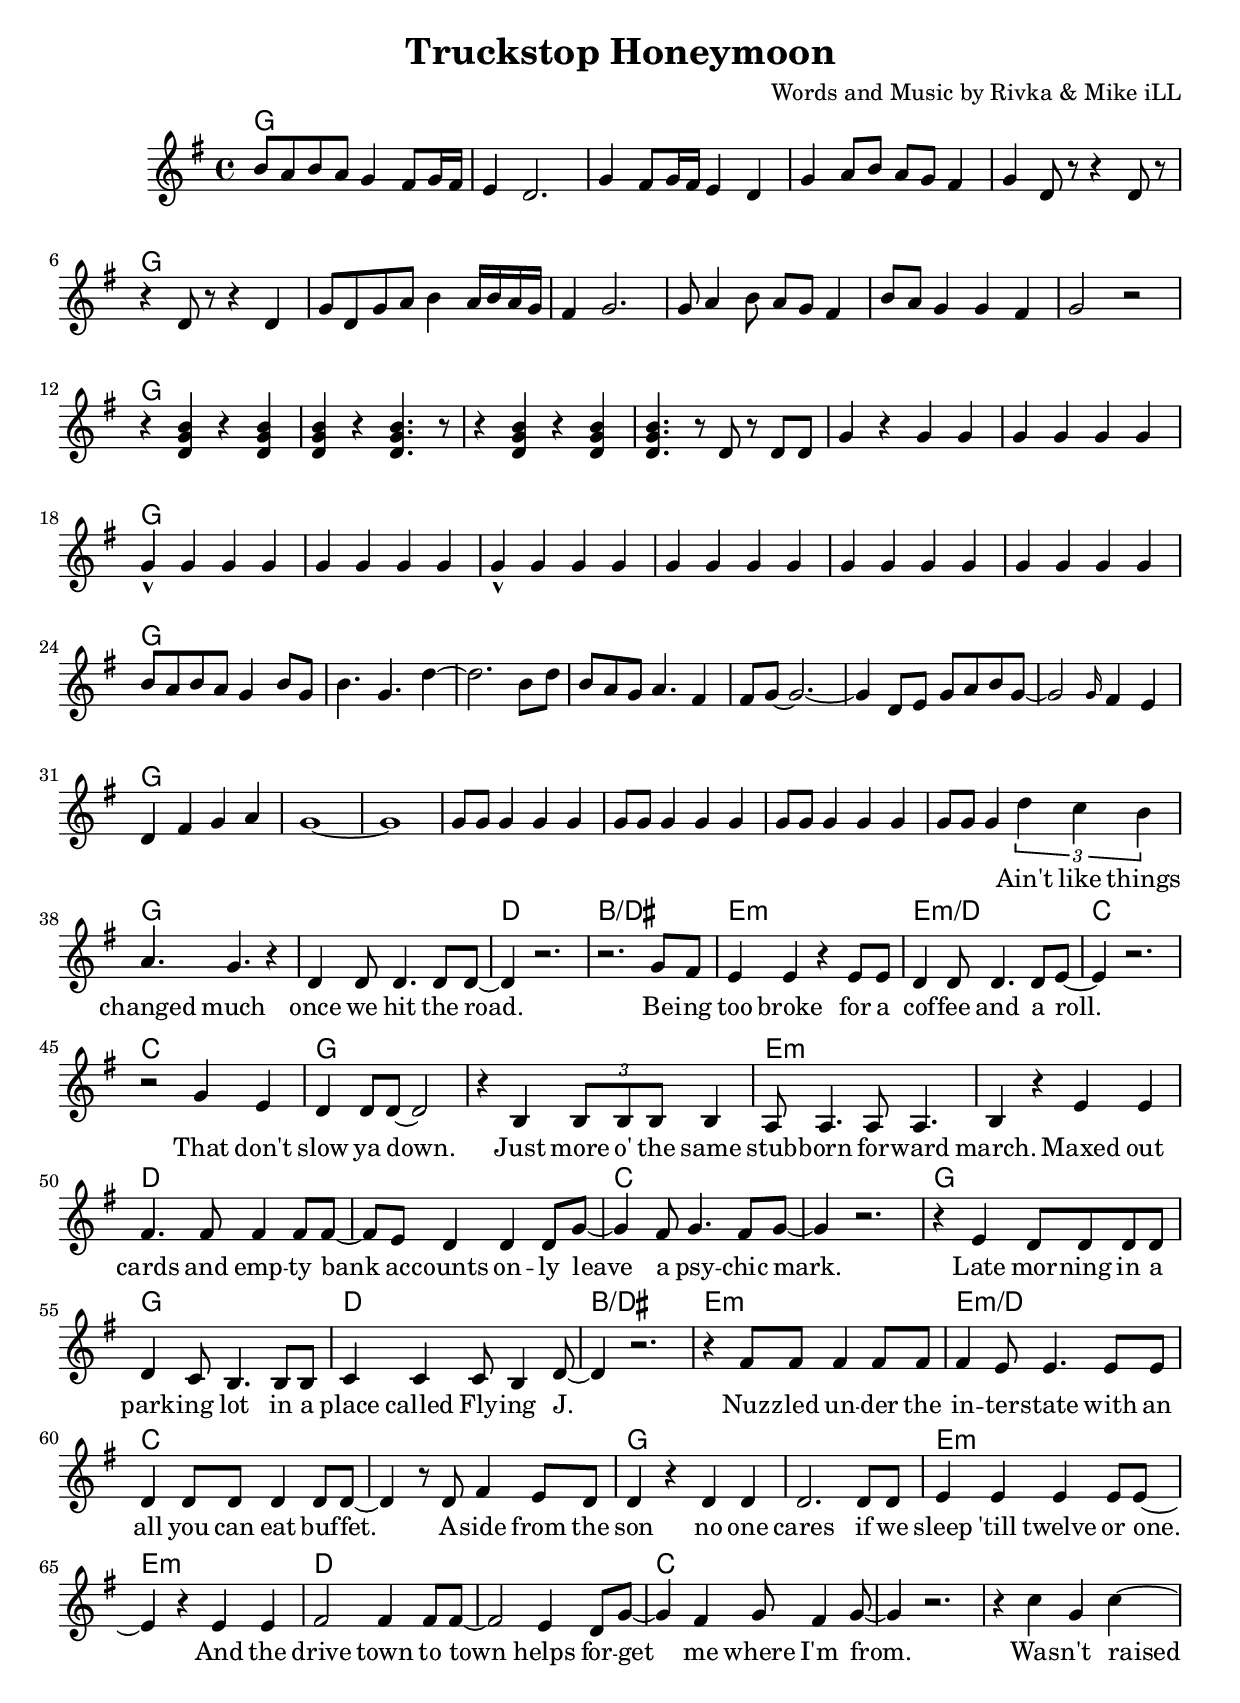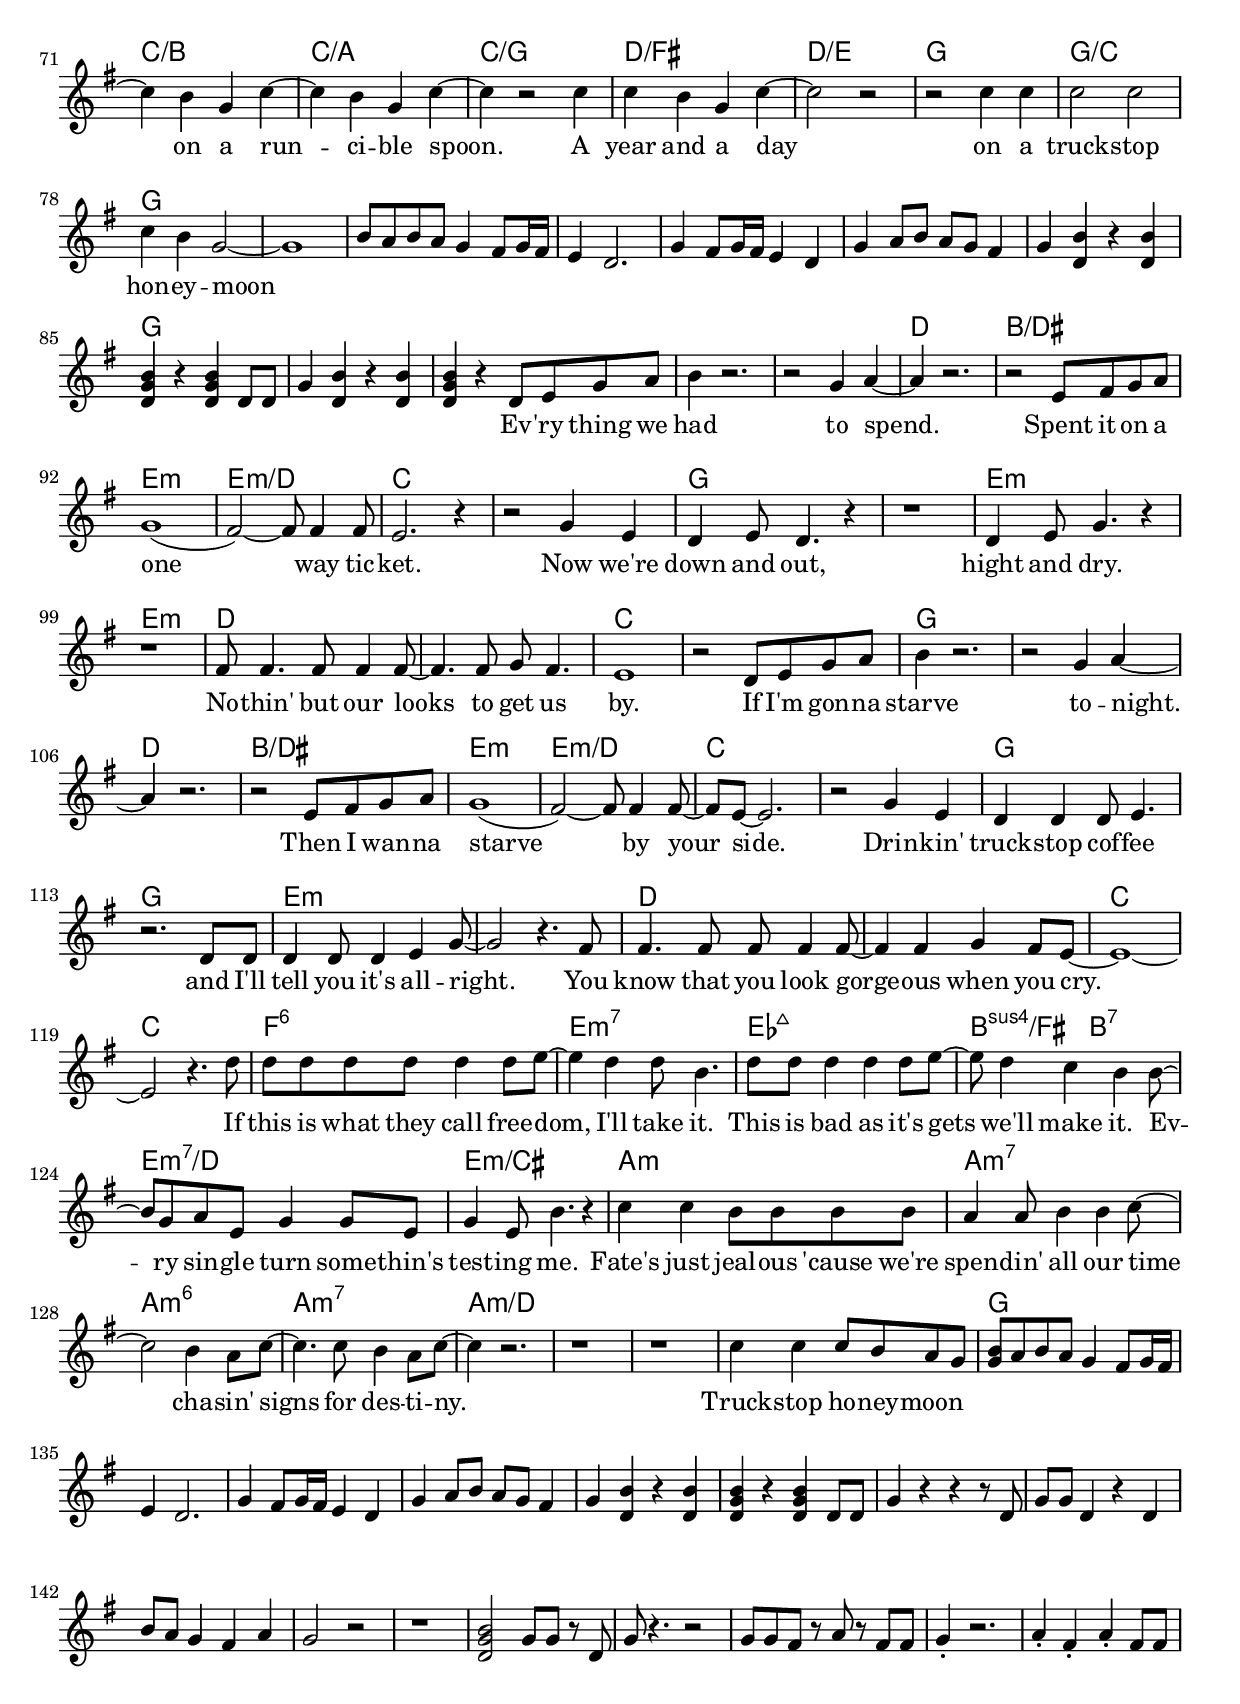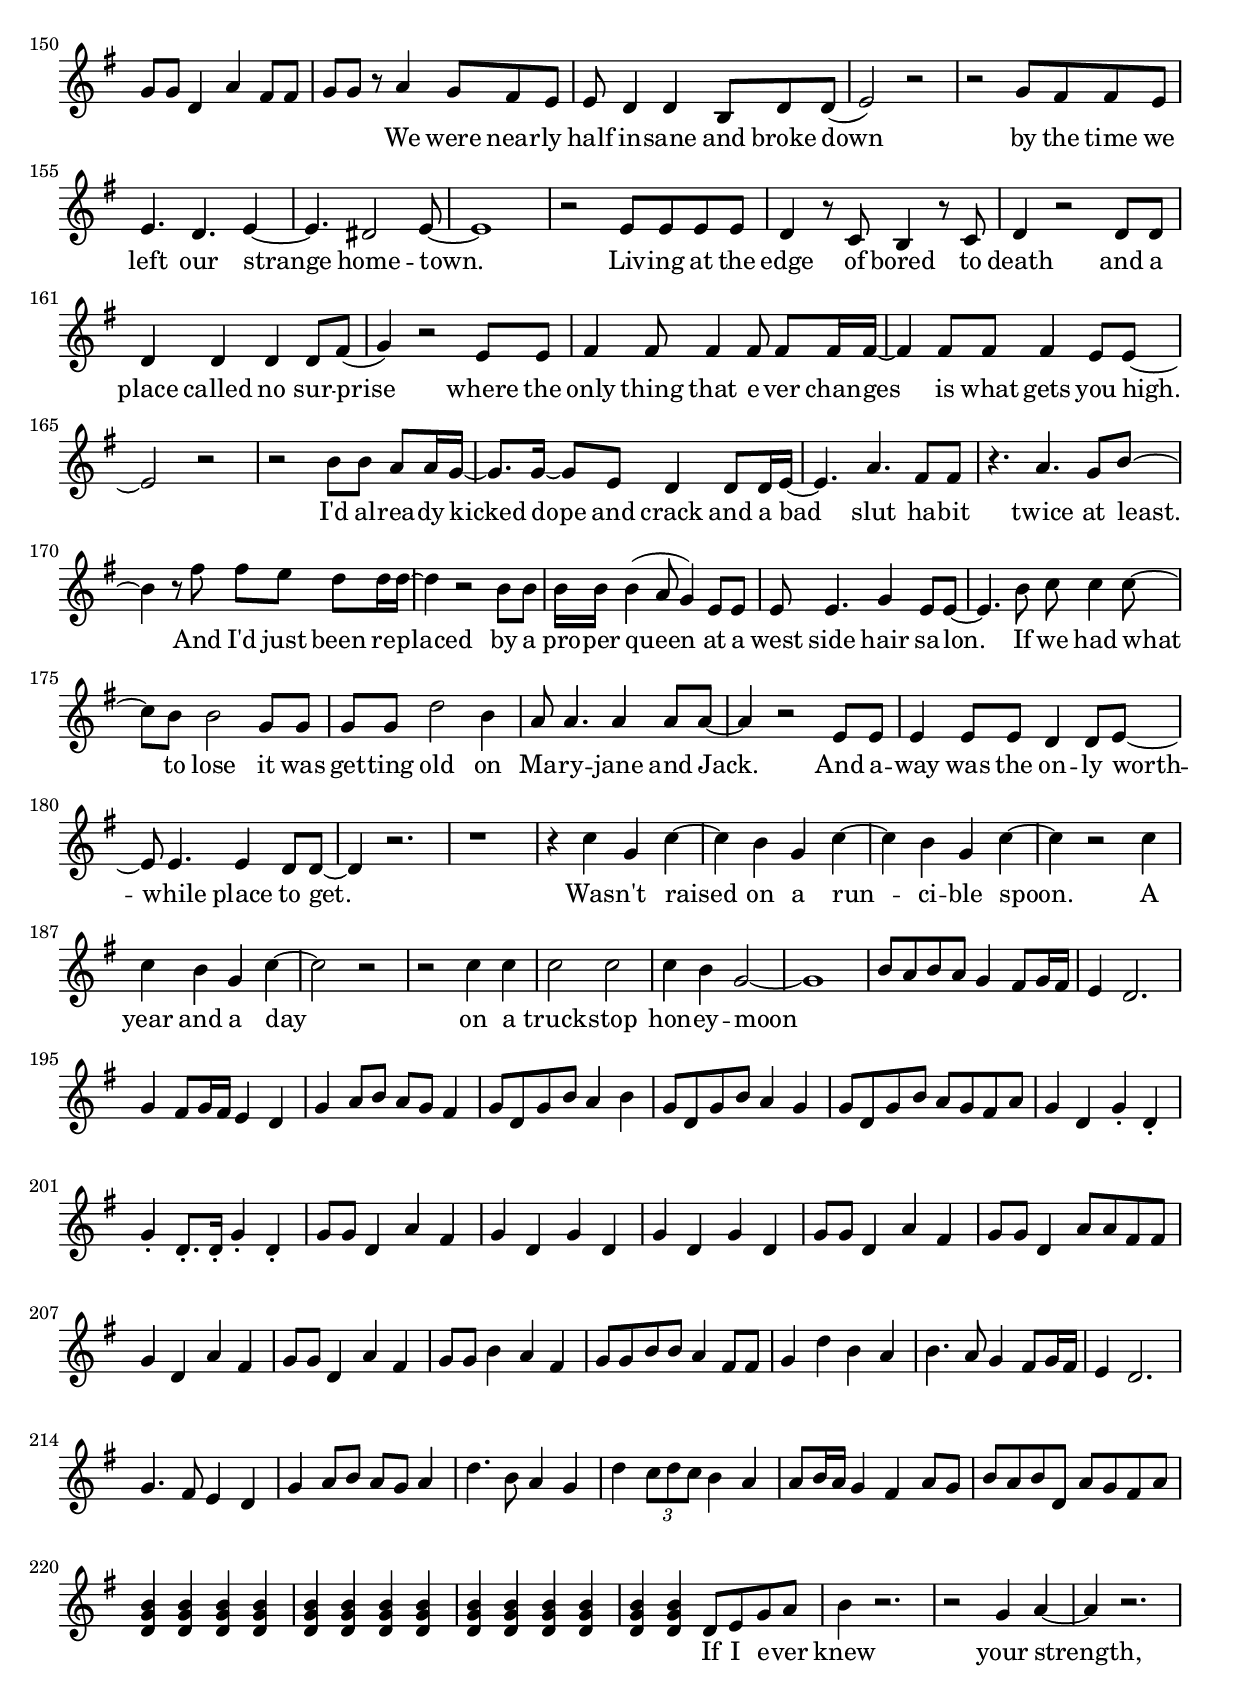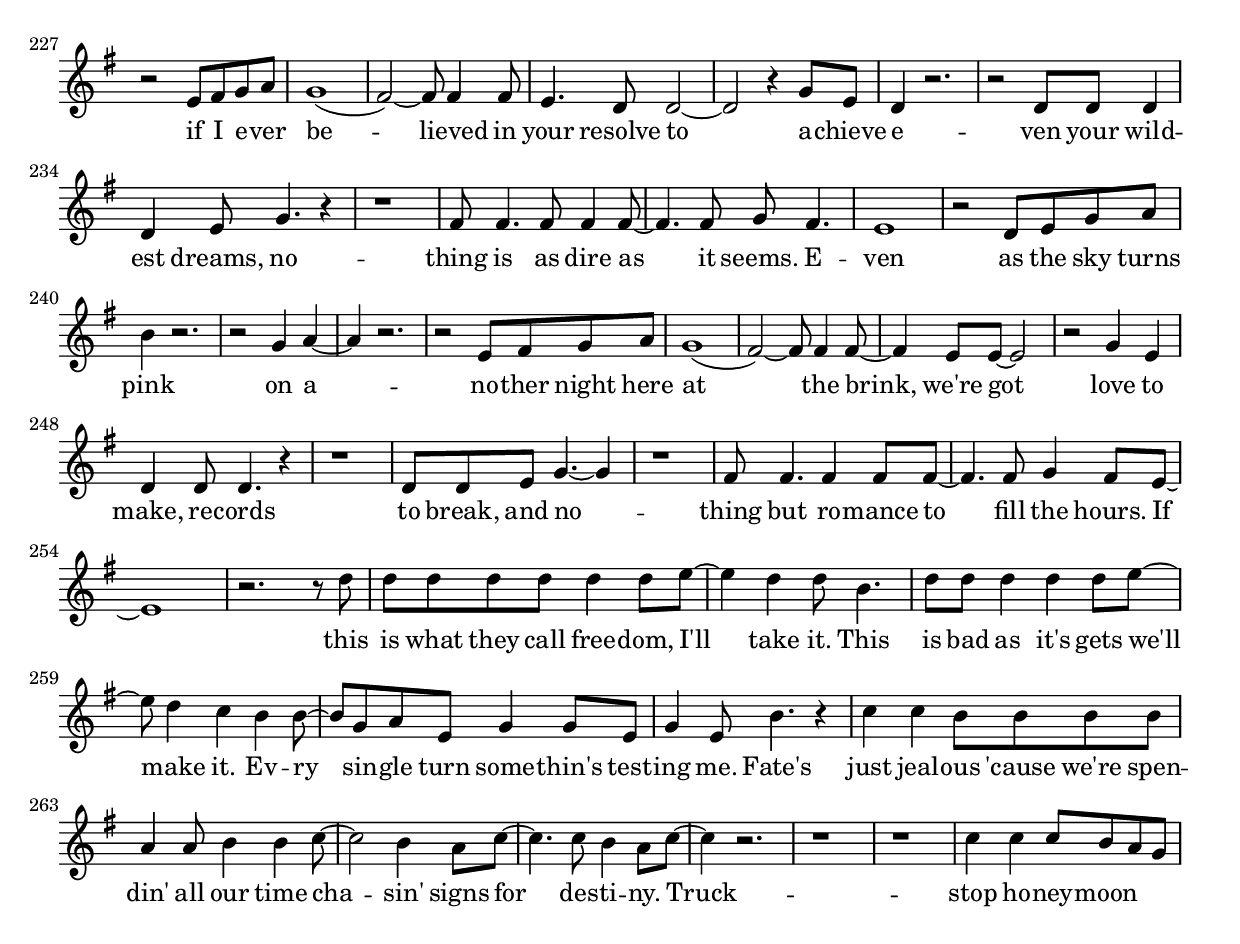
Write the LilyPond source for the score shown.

\version "2.18.2"

\header {
  title = "Truckstop Honeymoon"
  composer = "Words and Music by Rivka & Mike iLL"
  tag = "Copyright R. and M. Kilmer Creative Commons Attribution-NonCommercial, BMI"
}

\paper{ print-page-number = ##f bottom-margin = 0.5\in }

melody = \relative c'' {
  \clef treble
  \key g \major
  \time 4/4
  b8 a b a g4 fis8 g16 fis | e4 d2. | g4 fis8 g16 fis e4 d | g a8 b a g fis4 |
  g d8 r r4 d8 r | r4 d8 r r4 d | g8 d g a b4 a16 b a g | fis4 g2. |
  g8 a4 b8 a g fis4 | b8 a g4 g fis g2 r | r4 << d g b >> r4 << d, g b >> | << d, g b >> r << d,4. g b >> r8 |
  r4 << d, g b >> r4 << d, g b >> | << d,4. g b >> r8 d,8 r d d | g4 r g g | g g g g |
  g-^ g g g | g g g g  | g-^ g g g | g g g g |
  g g g g | g g g g | b8 a b a g4 b8 g | b4. g d'4~ | d2. b8 d |
  b a g a4. fis4 | fis8 g~ g2.~ | g4 d8 e g a b g~ |
  g2 \grace g16 fis4 e | d4 fis g a | g1~ | g |
  g8 g g4 g g | g8 g g4 g g | g8 g g4 g g | g8 g g4
   
  \new Voice = "verse_one" {
  \tuplet 3/2 { d' c b } | % Ain't
  a4. g r4 | d d8 d4. d8 d~ | d4 r2. | r2. g8 fis | % changed ... road. Being 
  e4 e r e8 e | d4 d8 d4. d8 e~ | e4 r2. | r2 g4 e | % too broke ... role. That don't
  d4 d8 d~ d2 | r4 b \tuplet 3/2 { b8 b b} b4 | a8 a4. a8 a4. | b4 r e e | % slow ya down. Just more of the ... maxed out
  fis4. fis8 fis4 fis8 fis~ | fis e8 d4 d4 d8 g8~ | g4 fis8 g4. fis8 g~ | g4 r2. | % cards ... psychic mark
  
  r4 e d8 d d d | d4 c8 b4. b8 b | c4 c c8 b4 d8~ | d4 r2. | % Late ... Flying J
  r4 fis8 fis fis4 fis8 fis | fis4 e8 e4. e8 e | d4 d8 d d4 d8 d~ | d4 r8 d8 fis4 e8 d | % Nuzzled ... buffet. Aside from the 
  d4 r d d | d2. d8 d | e4 e e e8 e~ | e4 r e e | % sun. No one cares ... and the
  fis2 fis4 fis8 fis~ | fis2 e4 d8 g~ | g4 fis g8 fis4 g8~ | g4 r2. | % drive town ... helps forget me where I'm from
  
  r4 c g c~ | c b g c~ | c b g c~ | c r2 c4 | % Wasn't raised in a runcible spoon. A
  c b g c~ | c2 r | r c4 c | c2 c | % year and ... day on a truck stop
  c4 b g2~ | g1 |  % honey moon
  }
  
  b8 a b a g4 fis8 g16 fis | e4 d2. | g4 fis8 g16 fis e4 d | g a8 b a g fis4 |
  g4 << d b' >> r << d, b' >> | << d, g b >> r << d, g b >> d,8 d | g4 << d b' >> r << d, b' >> | << d, g b >> r 
  
  \new Voice = "verse_two" {
  	d,8 e g a |
  	b4 r2. | r2 g4 a~ |a4 r2. | r2 e8 fis g a | % had to spend
  	g1( | fis2)~ fis8 fis4 fis8 | e2. r4 | r2 g4 e |
  	d4 e8 d4. r4 | r1 | d4 e8 g4. r4 | r1 | 
  	fis8 fis4. fis8 fis4 fis8~ | fis4. fis8 g8 fis4. | e1 | r2 
  	
  	d8 e g a | % If I'm gonna starve
  	b4 r2. | r2 g4 a~ |a4 r2. | r2 e8 fis g a |
  	g1( | fis2)~ fis8 fis4 fis8~ | fis e~ e2. | r2 g4 e % ... drinkin
  	d4 d d8 e4. | r2. d8 d | d4 d8 d4 e4 g8~ | g2 r4. fis8 | % ... alright ya 
  	fis4. fis8 fis fis4 fis8~ | fis4 fis g fis8 e~ | e1~ | e2 r4. d'8 |
  	
  	d8 d d d d4 d8 e~ | e4 d d8 b4. | d8 d d4 d d8 e~ | e d4 c b b8~ | % This is what they call freedom ... make it
  	b g a e g4 g8 e | g4 e8 b'4. r4 | c4 c b8 b b b | a4 a8 b4 b c8~ | % Evry single .... fates ... all our ti-
  	c2 b4 a8 c~ | c4. c8 b4 a8 c~ | c4 r2. | r1 | r | c4 c c8 b a g~ | % ... truckstop honeymoon__
  	
  }
  
  << g8 b8 >> a b a g4 fis8 g16 fis | e4 d2. | g4 fis8 g16 fis e4 d | g a8 b a g fis4 |
  g4 << d b' >> r << d, b' >> | << d, g b >> r << d, g b >> d,8 d | g4 r r r8 d | g8 g d4 r d |
  b'8 a g4 fis a | g2 r | r1 | << d2 g b >> g8 g r d |
  g8 r4. r2 | g8 g fis r8 a r fis8 fis | g4\staccato r2. | a4\staccato fis\staccato a\staccato fis8 fis |
  g8 g d4 a' fis8 fis | g g r
  
  \new Voice = "verse_three" {
  	a4 g8 fis e | % We were nearly
  	e d4 d b8 d d( | e2) r | r g8 fis fis e | e4. d e4~ | % half insane and broke down ... time we left our str-
  	e4. dis2 e8~ | e1 | r2 e8 e e e | d4 r8 c8 b4 r8 c | d4 r2 d8 d | % ange home towns ... death and a
  	d4 d d d8 fis8( | g4 ) r2 e8 e | fis4 fis8 fis4 fis8 fis fis16 fis~ | fis4 fis8 fis fis4 e8 e~ | % place called no surprise ... gets ya hi-
  	e2 r | r2 b'8 b  a a16 g~ | g8. g16~ g8 e d4 d8 d16 e~ | e4. a4. fis8 fis | r4. a g8 b~ | % -igh. I'd already kicked dope and crack... at least
  	b4 r8 fis' fis e d d16 d~ | d4 r2 b8 b | b16 b b4( a8 g4) e8 e | e e4. g4 e8 e~ | e4. b'8 c c4 c8~ | % least and I'd just ... if we had what
  	c b b2 g8 g | g g d'2 b4 | a8 a4. a4 a8 a~ | a4 r2 e8 e | % what to lose... Jack and a-
  	e4 e8 e d4 d8 e~ | e e4. e4 d8 d~ | % way ... to get
  	d4 r2. | r1 | % get.
  	
	  r4 c' g c~ | c b g c~ | c b g c~ | c r2 c4 | % Wasn't raised in a runcible spoon. A
	  c b g c~ | c2 r | r c4 c | c2 c | % year and ... day on a truck stop
	  c4 b g2~ | g1 |  % honey moon
  }
  
  b8 a b a g4 fis8 g16 fis | e4 d2. | g4 fis8 g16 fis e4 d | g a8 b a g fis4 | 
  g8 d g b a4 b | g8 d g b a4 g | g8 d g b a g fis a | g4 d g\staccato d\staccato |
  g\staccato d8.\staccato d16\staccato g4\staccato d\staccato | g8 g d4 a' fis | g d g d | g d g d | 
  g8 g d4 a' fis | g8 g d4 a'8 a fis fis | g4 d a' fis | g8 g d4 a' fis | 
  g8 g b4 a fis | g8 g b b a4 fis8 fis | g4 d' b a | b4. a8 g4 fis8 g16 fis |
  e4 d2. | g4. fis8 e 4 d | g a8 b a g a4 | d4. b8 a4 g |
  d' \tuplet 3/2 { c8 d c } b4 a | a8 b16 a g4 fis a8 g | b a b d, a' g fis a | 
  << d,4 g b >> << d,4 g b >> << d,4 g b >> << d,4 g b >> | << d,4 g b >> << d,4 g b >> << d,4 g b >> << d,4 g b >> | << d,4 g b >> << d,4 g b >> << d,4 g b >> << d,4 g b >> | 
  << d,4 g b >> << d,4 g b >>  | 
  
  \new Voice = "verse_four" {
  	d,8 e g a |
  	b4 r2. | r2 g4 a~ |a4 r2. | r2 e8 fis g a | % knew your strength ... ever
  	g1( | fis2)~ fis8 fis4 fis8 | e4. d8 d2~ | d2 r4 g8 e | % believed in your resolve to a-
  	d4 r2. | r2 d8 d d4 | d4 e8 g4. r4 | r1 | % chieve even your wildest dreams
  	fis8 fis4. fis8 fis4 fis8~ | fis4. fis8 g8 fis4. | e1 | r2 % Nothing is ... it seems
  	
  	d8 e g a | % Even as the 
  	b4 r2. | r2 g4 a~ | a4 r2. | r2 e8 fis g a | % sky turns pink on another
  	g1( | fis2)~ fis8 fis4 fis8~ | fis4 e8 e~ e2 | r2 g4 e % night here at the brink we've got
  	d4 d8 d4. r4 | r1 | d8 d e g4.~ g4 | r1 | % love to make... records to break
  	fis8 fis4. fis4 fis8 fis8~ | fis4. fis8 g4 fis8 e~ | e1 | r2. r8 d'8 | % nothin but romance ... hours
  	
  	d8 d d d d4 d8 e~ | e4 d d8 b4. | d8 d d4 d d8 e~ | e d4 c b b8~ | % This is what they call freedom ... make it
  	b g a e g4 g8 e | g4 e8 b'4. r4 | c4 c b8 b b b | a4 a8 b4 b c8~ | % Evry single .... fates ... all our ti-
  	c2 b4 a8 c~ | c4. c8 b4 a8 c~ | c4 r2. | r1 | r | c4 c c8 b a g~ | % ... truckstop honeymoon__
  	
  }
}

verse_one =  \lyricmode {
	\set associatedVoice = "verse_one"
 	Ain't like things 
 	changed much once we hit the road.
 	Be -- ing too broke for a cof -- fee and a roll.
	That don't slow ya down. Just more o' the same
	stub -- born for -- ward march. Maxed out 
	cards and emp -- ty bank ac -- counts on -- ly 
	leave a psy -- chic mark.
	
	Late mor -- ning in a park -- ing lot in a 
	place called Fly -- ing J.
	Nuz -- zled un -- der the in -- ter -- state with an all you can eat buf -- fet. A -- side from the
	son no one cares if we sleep 'till twelve or one. And the
	drive town to town helps for -- get me where I'm from.
	
	Was -- n't raised on a run -- ci -- ble spoon. A
	year and a day on a truck -- stop
	hon -- ey -- moon __.
}

verse_two =  \lyricmode {
	Ev -- 'ry thing we
	had to spend. Spent it on a 
	one way tic -- ket. Now we're
	down and out, hight and dry.
	No -- thin' but our looks to get us
	by.
	
	If I'm gon -- na 
	starve to -- night. Then I wan -- na
	starve by your side. Drin -- kin'
	truck -- stop cof -- fee and I'll
	tell you it's all -- right. You
	know that you look gorge -- ous when you 
	cry.
	
	If this is what they call free -- dom, I'll take it.
	This is bad as it's gets we'll make it.
	Ev -- ry sin -- gle turn some -- thin's test -- ing me.
	Fate's just jeal -- ous 'cause we're spen -- din' all our
	time cha -- sin' signs for des -- ti -- ny.
	
	Truck -- stop ho -- ney -- moon
}

verse_three = \lyricmode {
	
	We were near -- ly half in -- sane and broke down
	by the time we left our strange home -- town.
	Liv -- ing at the edge of bored to death and a
	place called no sur -- prise where the
	only thing that e -- ver chan -- ges is what gets you
	high. I'd al -- rea -- dy 
	
	kicked dope and crack and a bad slut ha -- bit twice at least. And I'd just been re --
	placed by a pro -- per queen at a west side hair sa -- lon. If we had
	what to lose it was get -- ting old on Ma -- ry -- jane and Jack. And a --
	way was the on -- ly worth -- while place to get.
	
	Was -- n't raised on a run -- ci -- ble spoon. A
	year and a day on a truck -- stop
	hon -- ey -- moon __.
	
}

verse_four =  \lyricmode {
	If I e -- ver knew your strength, if I e -- ver
	be -- lieved in your resolve to a --
	chieve e -- ven your wild -- est dreams,
	no -- thing is as dire as it seems.
	
	E -- ven as the sky turns pink
	on a -- no -- ther night here at the brink,
	we're got love to make, re -- cords to break, and
	no -- thing but ro -- mance to fill the hours.
	
	If this is what they call free -- dom, I'll take it.
	This is bad as it's gets we'll make it.
	Ev -- ry sin -- gle turn some -- thin's test -- ing me.
	Fate's just jeal -- ous 'cause we're spen -- din' all our
	time cha -- sin' signs for des -- ti -- ny.
	
	Truck -- stop ho -- ney -- moon
}


harmonies = \chordmode {
  g1 | 
  g | g | g | g |
  g | g | g | g |
  g | g | g | g |
  g | g | g | g |
  g | g | g | g |
  g | g | g | g |
  g | g | g | g |
  g | g | g | g |
  g | g | g | g |
  
  g | g | d | b/dis | % changed much
  e:m | e:m/d | c | c |
  g | g | e:m | e:m |
  d | d | c | c |
  
  g | g | d | b/dis | % late morning
  e:m | e:m/d | c | c |
  g | g | e:m | e:m |
  d | d | c | c |
  
  c | c/b | c/a | c/g |
  d/fis | d/e | g | g/c |
  g | g | g | g |
  
  
  g | g | g | g |
  g | g | 
  
  g | g | d | b/dis | % 
  e:m | e:m/d | c | c |
  g | g | e:m | e:m |
  d | d | c | c |
  
  g | g | d | b/dis | % 
  e:m | e:m/d | c | c |
  g | g | e:m | e:m |
  d | d | c | c |
  
  f:6 | e:m7 | ees:maj7 | b2:sus/fis b:7 |
  e1:m7/d | e:m/cis |
  a:m | a:m7 | a:m6 | a:m7 |
  a:m/d | a:m/d | a:m/d | a:m/d |
  g
  
}

\score {
  <<
    \new ChordNames {
      \set chordChanges = ##t
      \harmonies
    }
    \new Voice = "one" { \melody }
    \new Lyrics \lyricsto "verse_one" \verse_one
    \new Lyrics \lyricsto "verse_two" \verse_two
    \new Lyrics \lyricsto "verse_three" \verse_three
    \new Lyrics \lyricsto "verse_four" \verse_four
  >>
  \layout { }
  \midi { }
}
